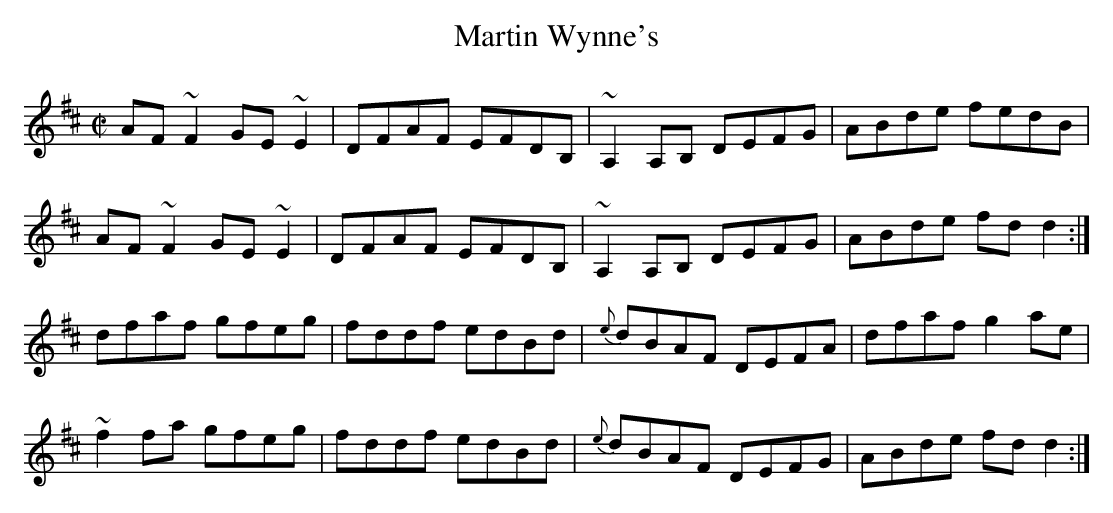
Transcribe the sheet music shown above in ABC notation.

X:1
T:Martin Wynne's
M:C|
L:1/8
K:D
AF~F2 GE~E2|DFAF EFDB,|~A,2A,B, DEFG|ABde fedB|
AF~F2 GE~E2|DFAF EFDB,|~A,2A,B, DEFG|ABde fdd2:|
dfaf gfeg|fddf edBd|{e}dBAF DEFA|dfaf g2ae|
~f2fa gfeg|fddf edBd|{e}dBAF DEFG|ABde fdd2:|
